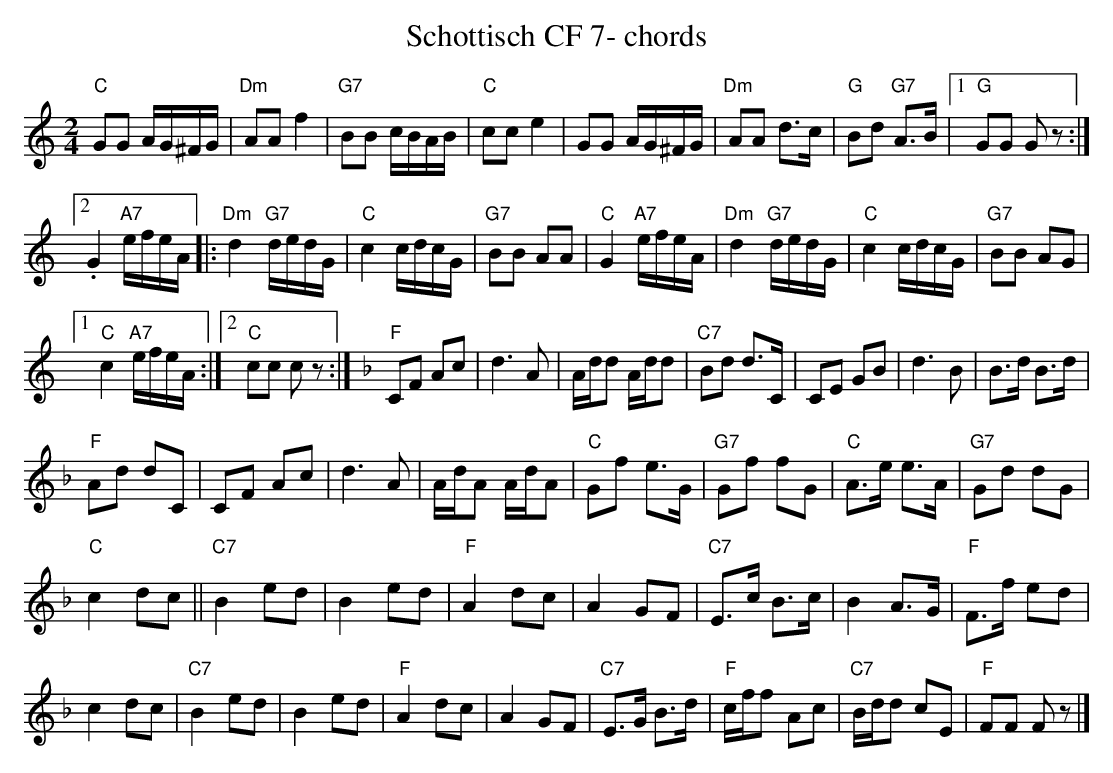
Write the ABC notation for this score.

X:1
T:Schottisch CF 7- chords
M:2/4
L:1/16
K:Cmaj%%MIDI gchordon
"C"G2G2 AG^FG | "Dm"A2A2 f4 | "G7"B2B2 cBAB | "C"c2c2 e4 | G2G2 AG^FG | "Dm"A2A2 d3c | "G"B2d2 "G7"A3B |1 "G"G2G2 G2 z2 :|2
.G4 "A7"efeA |: "Dm"d4 "G7"dedG | "C"c4 cdcG | "G7"B2B2 A2A2 | "C"G4 "A7"efeA | "Dm"d4 "G7"dedG | "C"c4 cdcG | "G7"B2B2 A2G2 |1
"C"c4 "A7"efeA :|2 "C"c2c2 c2 z2 :| [K:Fmaj] [L:1/8] "F"CF Ac | d3A | A/2d/2d A/2d/2d | "C7"Bd d>C | CE GB | d3B | B>d B>d |
"F"Ad dC | CF Ac | d3A | A/2d/2A A/2d/2A | "C"Gf e>G | "G7"Gf fG | "C"A>e e>A | "G7"Gd dG |
"C"c2 dc || "C7"B2 ed | B2 ed | "F"A2 dc | A2 GF | "C7"E>c B>c | B2 A>G | "F"F>f ed |
c2 dc | "C7"B2 ed | B2 ed | "F"A2 dc | A2 GF | "C7"E>G B>d | "F"c/2f/2f Ac | "C7"B/2d/2d cE | "F"FF Fz |]
